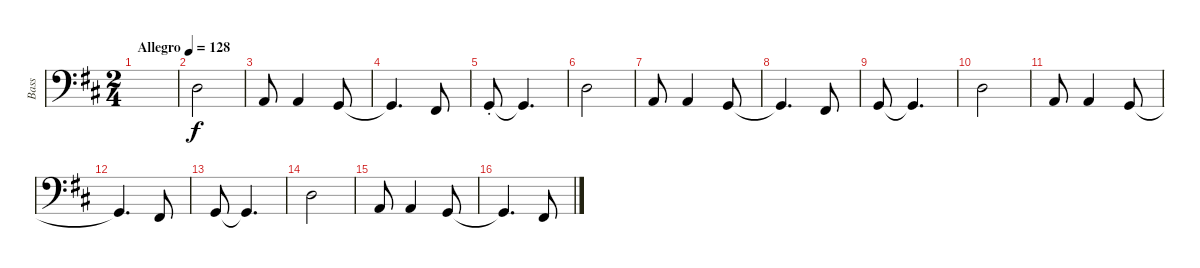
\track ("Bass" "Bass") {instrument electricbasspick}
\staff {score}
\tuning (G2 D2 A1 E1) {hide}
\ts (2 4)
\tempo (128 "Allegro")
\clef f4
\ks d
|
0.2.2 |
0.3.8 0.3.4 3.4.8 |
3.4{t}.4{d} 2.4.8 |
3.4{st}.8 3.4{t}.4{d} |
0.2.2 |
0.3.8 0.3.4 3.4.8 |
3.4{t}.4{d} 2.4.8 |
3.4.8 3.4{t}.4{d} |
0.2.2 |
0.3.8 0.3.4 3.4.8 |
3.4{t}.4{d} 2.4.8 |
3.4.8 3.4{t}.4{d} |
0.2.2 |
0.3.8 0.3.4 3.4.8 |
3.4{t}.4{d} 2.4.8
